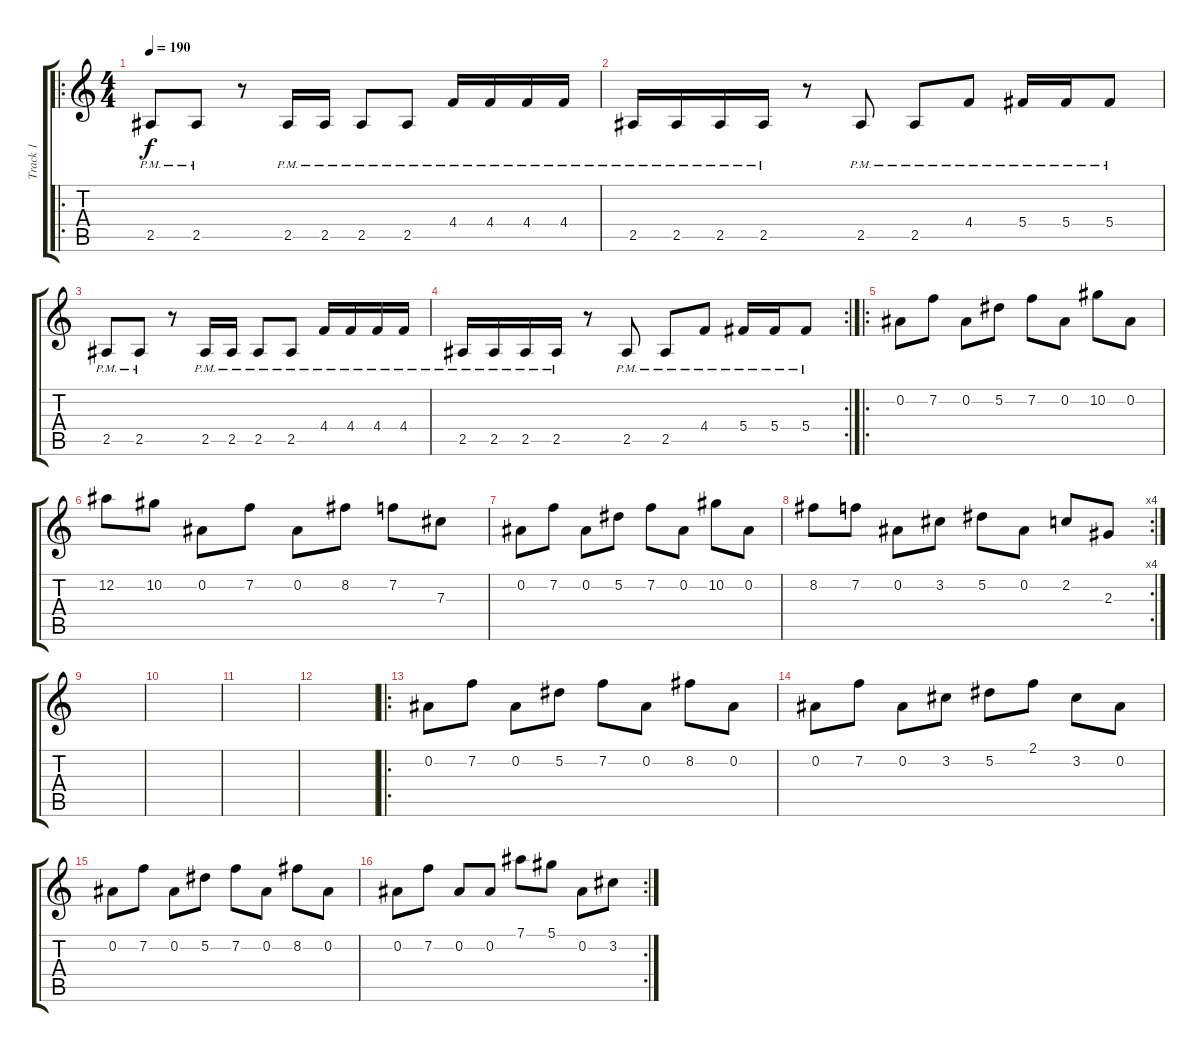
\track ("Track 1" "Track 1") {instrument distortionguitar}
\staff {score tabs}
\tuning (Eb4 Bb3 Gb3 Db3 Ab2 Eb2) {hide}
\ro
\ts (4 4)
\tempo 190
\clef g2
\ks c
2.5{pm}.8{dy f} 2.5{pm}.8 r.8 2.5{pm}.16 2.5{pm}.16 2.5{pm}.8 2.5{pm}.8 4.4{pm}.16 4.4{pm}.16 4.4{pm}.16 4.4{pm}.16 |
2.5{pm}.16 2.5{pm}.16 2.5{pm}.16 2.5{pm}.16 r.8 2.5{pm}.8 2.5{pm}.8 4.4{pm}.8 5.4{pm}.16 5.4{pm}.16 5.4{pm}.8 |
2.5{pm}.8 2.5{pm}.8 r.8 2.5{pm}.16 2.5{pm}.16 2.5{pm}.8 2.5{pm}.8 4.4{pm}.16 4.4{pm}.16 4.4{pm}.16 4.4{pm}.16 |
\rc 2
2.5{pm}.16 2.5{pm}.16 2.5{pm}.16 2.5{pm}.16 r.8 2.5{pm}.8 2.5{pm}.8 4.4{pm}.8 5.4{pm}.16 5.4{pm}.16 5.4{pm}.8 |
\ro
0.2.8 7.2.8 0.2.8 5.2.8 7.2.8 0.2.8 10.2.8 0.2.8 |
12.2.8 10.2.8 0.2.8 7.2.8 0.2.8 8.2.8 7.2.8 7.3.8 |
0.2.8 7.2.8 0.2.8 5.2.8 7.2.8 0.2.8 10.2.8 0.2.8 |
\rc 4
8.2.8 7.2.8 0.2.8 3.2.8 5.2.8 0.2.8 2.2.8 2.3.8 |
|
|
|
|
\ro
0.2.8 7.2.8 0.2.8 5.2.8 7.2.8 0.2.8 8.2.8 0.2.8 |
0.2.8 7.2.8 0.2.8 3.2.8 5.2.8 2.1.8 3.2.8 0.2.8 |
0.2.8 7.2.8 0.2.8 5.2.8 7.2.8 0.2.8 8.2.8 0.2.8 |
\rc 2
0.2.8 7.2.8 0.2.8 0.2.8 7.1.8 5.1.8 0.2.8 3.2.8
